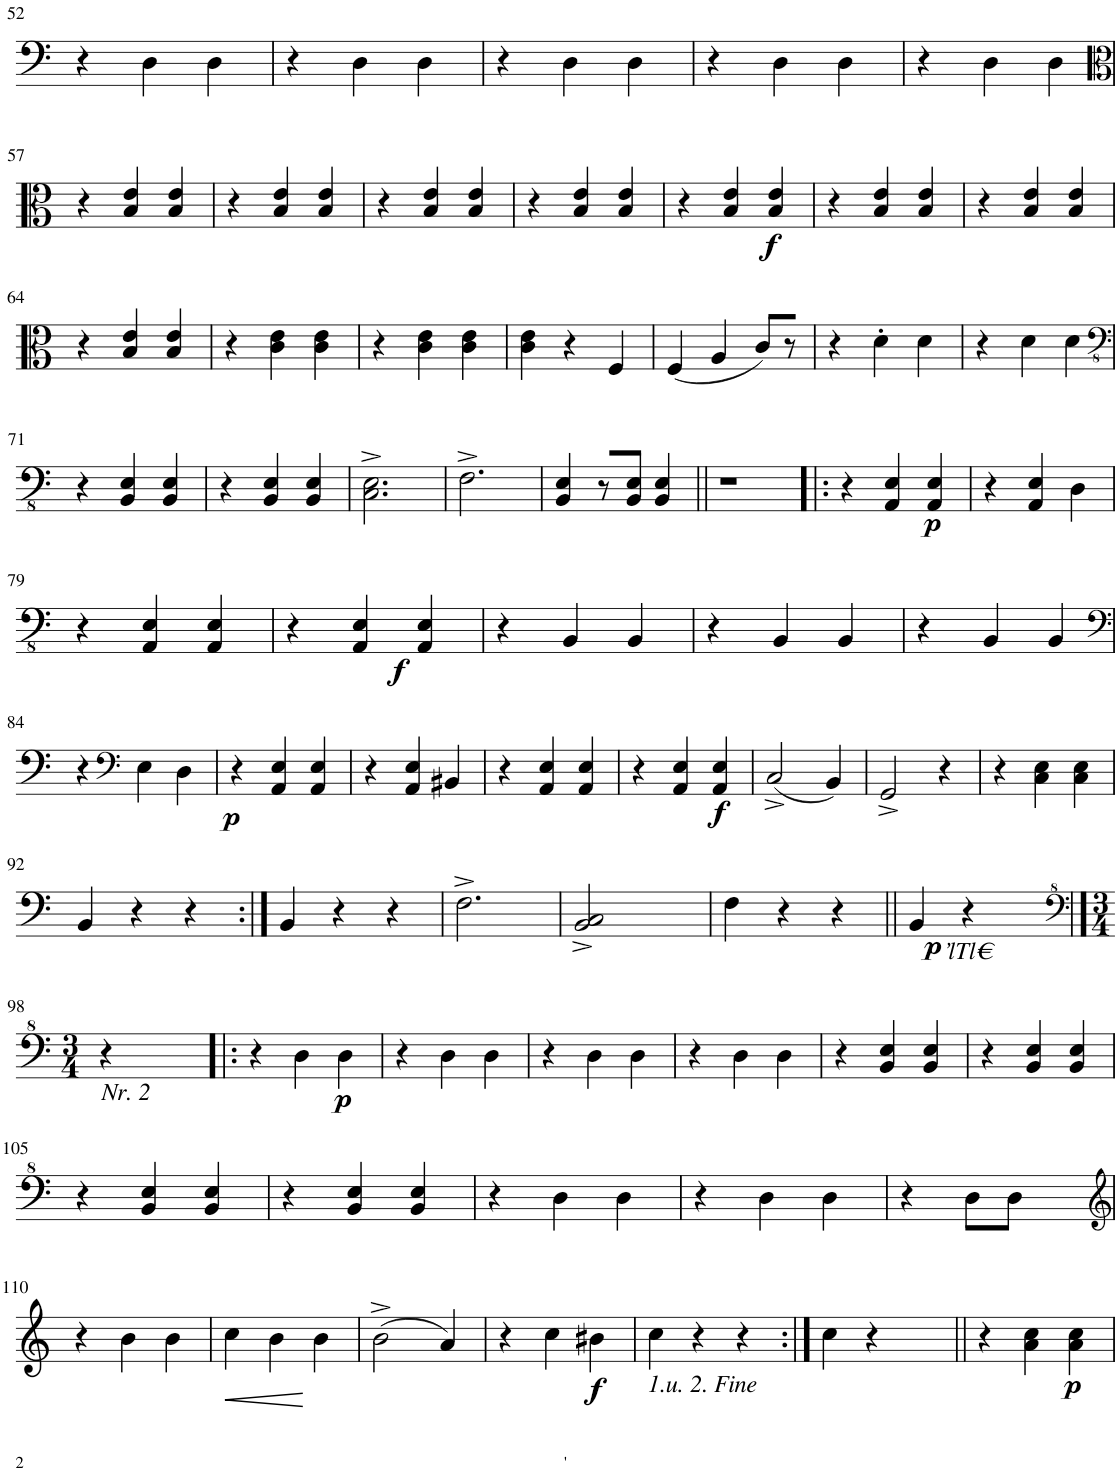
**kern	**dynam
*part1	*part1
*staff1	*staff1
!!LO:PB:g=z
*clefF4	*
*k[]	*
*M3/4	*
=52	=52
4r	.
4D\	.
4D\	.
=53	=53
4r	.
4D\	.
4D\	.
=54	=54
4r	.
4D\	.
4D\	.
=55	=55
4r	.
4D\	.
4D\	.
=56	=56
4r	.
4D\	.
4D\	.
!!LO:LB:g=z
=57	=57
*clefC3	*
4r	.
4B/ 4e/	.
4B/ 4e/	.
=58	=58
4r	.
4B/ 4e/	.
4B/ 4e/	.
=59	=59
4r	.
4B/ 4e/	.
4B/ 4e/	.
=60	=60
4r	.
4B/ 4e/	.
4B/ 4e/	.
=61	=61
4r	.
!	!LO:DY:b
4B/ 4e/	f
4B/ 4e/	.
=62	=62
4r	.
4B/ 4e/	.
4B/ 4e/	.
=63	=63
4r	.
4B/ 4e/	.
4B/ 4e/	.
!!LO:LB:g=z
=64	=64
4r	.
4B/ 4e/	.
4B/ 4e/	.
=65	=65
4r	.
4c\ 4e\	.
4c\ 4e\	.
=66	=66
4r	.
4c\ 4e\	.
4c\ 4e\	.
=67	=67
4c\ 4e\	.
4r	.
4F/	.
=68	=68
(4F/	.
4A/	.
8c/L)	.
8r	.
=69	=69
4r	.
4d'\	.
4d\	.
=70	=70
4r	.
4d\	.
4d\	.
!!LO:LB:g=z
=71	=71
*clefFv4	*
4r	.
4BBB/ 4EE/	.
4BBB/ 4EE/	.
=72	=72
4r	.
4BBB/ 4EE/	.
4BBB/ 4EE/	.
=73	=73
2.CC\^ 2.EE\^	.
=74	=74
2.FF^\	.
=75	=75
4BBB/ 4EE/	.
8r	.
8BBB/ 8EE/J	.
4BBB/ 4EE/	.
=76||	=76||
2.r	.
=77!|:	=77!|:
4r	.
!	!LO:DY:b
4AAA/ 4EE/	p
4AAA/ 4EE/	.
=78	=78
4r	.
4AAA/ 4EE/	.
4DD\	.
!!LO:LB:g=z
=79	=79
4r	.
4AAA/ 4EE/	.
4AAA/ 4EE/	.
=80	=80
4r	.
!	!LO:DY:b
4AAA/ 4EE/	f
4AAA/ 4EE/	.
=81	=81
4r	.
4BBB/	.
4BBB/	.
=82	=82
4r	.
4BBB/	.
4BBB/	.
=83	=83
4r	.
4BBB/	.
4BBB/	.
!!LO:LB:g=z
=84	=84
*clefF4	*
4r	.
*clefF4	*
!	!LO:DY:b
4E\	p
4D\	.
=85	=85
4r	.
4AA/ 4E/	.
4AA/ 4E/	.
=86	=86
4r	.
4AA/ 4E/	.
4BB#X/	.
=87	=87
4r	.
4AA/ 4E/	.
4AA/ 4E/	.
=88	=88
4r	.
!	!LO:DY:b
4AA/ 4E/	f
4AA/ 4E/	.
=89	=89
(2C^/	.
4BB/)	.
=90	=90
2GG^/	.
4r	.
=91	=91
4r	.
4C\ 4E\	.
4C\ 4E\	.
!!LO:LB:g=z
=92	=92
4BB/	.
4r	.
4r	.
=93:|!	=93:|!
4BB/	.
4r	.
4r	.
=94	=94
2.F^\	.
=95	=95
2BB/^ 2C/^	.
4ryy	.
=96	=96
4F\	.
4r	.
4r	.
=97||	=97||
!LO:TX:b:i:t=’lTl€	!
!	!LO:DY:b
4BB/	p
4r	.
4ryy	.
!!LO:LB:g=z
==98	==98
*clefF^4	*
*M3/4	*
!LO:TX:b:i:t=Nr. 2	!
4r	.
2ryy	.
=99!|:	=99!|:
4r	.
!	!LO:DY:b
4d\	p
4d\	.
=100	=100
4r	.
4d\	.
4d\	.
=101	=101
4r	.
4d\	.
4d\	.
=102	=102
4r	.
4d\	.
4d\	.
=103	=103
4r	.
4B/ 4e/	.
4B/ 4e/	.
=104	=104
4r	.
4B/ 4e/	.
4B/ 4e/	.
!!LO:LB:g=z
=105	=105
4r	.
4B/ 4e/	.
4B/ 4e/	.
=106	=106
4r	.
4B/ 4e/	.
4B/ 4e/	.
=107	=107
4r	.
4d\	.
4d\	.
=108	=108
4r	.
4d\	.
4d\	.
=109	=109
4r	.
8d\L	.
8d\J	.
4ryy	.
!!LO:LB:g=z
=110	=110
*clefG2	*
4r	.
4b\	.
4b\	.
=111	=111
!	!LO:HP:b
4cc\	<
4b\	.
4b\	[
=112	=112
(2b^\	.
4a/)	.
=113	=113
4r	.
!	!LO:DY:b
4cc\	f
4b#X\	.
=114	=114
!LO:TX:b:i:t=1.u. 2. Fine	!
4cc\	.
4r	.
4r	.
=115:|!	=115:|!
4cc\	.
4r	.
4ryy	.
=116||	=116||
4r	.
!	!LO:DY:b
4a\ 4cc\	p
4a\ 4cc\	.
=	=
*-	*-
